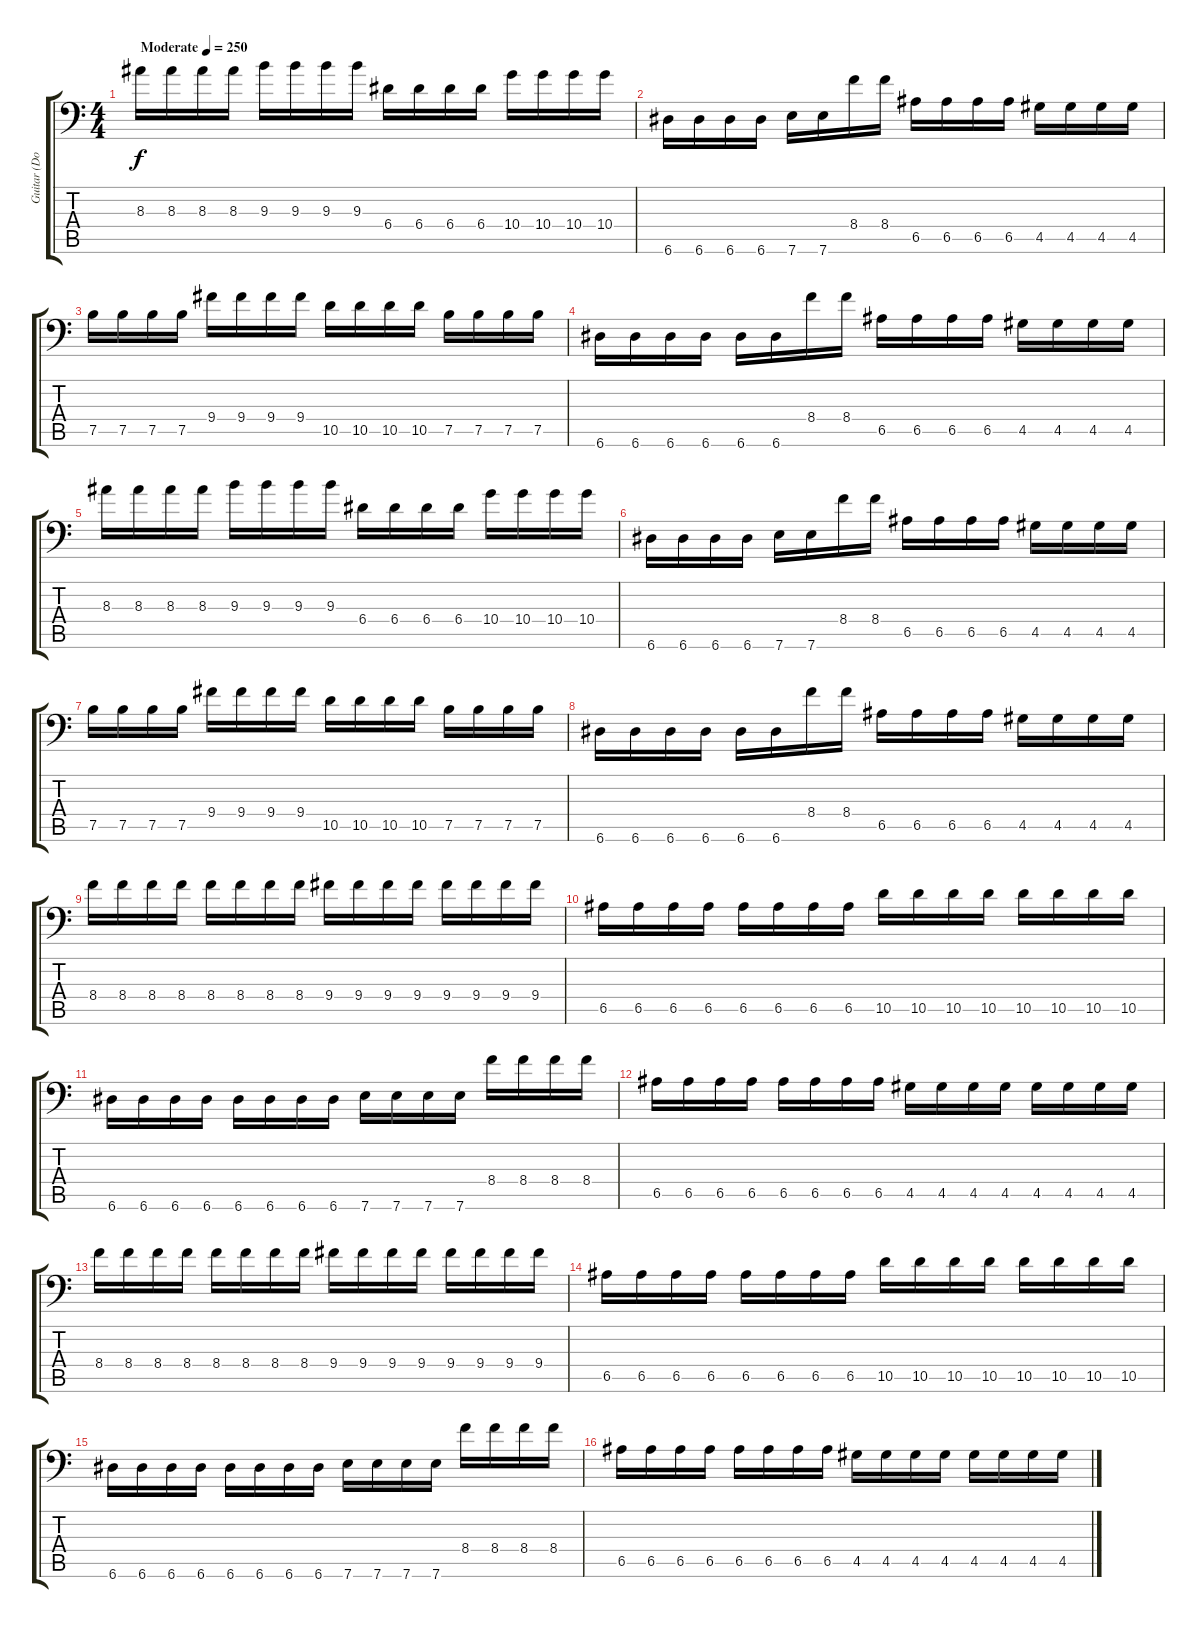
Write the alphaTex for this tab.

\track ("Guitar (Doubled)" "Guitar (Do") {instrument overdrivenguitar}
\staff {score tabs}
\tuning (A3 G3 D3 A2 E2 A1) {hide}
\ts (4 4)
\tempo (250 "Moderate")
\clef f4
\ks c
8.3.16{dy f instrument overdrivenguitar} 8.3.16 8.3.16 8.3.16 9.3.16 9.3.16 9.3.16 9.3.16 6.4.16 6.4.16 6.4.16 6.4.16 10.4.16 10.4.16 10.4.16 10.4.16 |
6.6.16 6.6.16 6.6.16 6.6.16 7.6.16 7.6.16 8.4.16 8.4.16 6.5.16 6.5.16 6.5.16 6.5.16 4.5.16 4.5.16 4.5.16 4.5.16 |
7.5.16 7.5.16 7.5.16 7.5.16 9.4.16 9.4.16 9.4.16 9.4.16 10.5.16 10.5.16 10.5.16 10.5.16 7.5.16 7.5.16 7.5.16 7.5.16 |
6.6.16 6.6.16 6.6.16 6.6.16 6.6.16 6.6.16 8.4.16 8.4.16 6.5.16 6.5.16 6.5.16 6.5.16 4.5.16 4.5.16 4.5.16 4.5.16 |
8.3.16 8.3.16 8.3.16 8.3.16 9.3.16 9.3.16 9.3.16 9.3.16 6.4.16 6.4.16 6.4.16 6.4.16 10.4.16 10.4.16 10.4.16 10.4.16 |
6.6.16 6.6.16 6.6.16 6.6.16 7.6.16 7.6.16 8.4.16 8.4.16 6.5.16 6.5.16 6.5.16 6.5.16 4.5.16 4.5.16 4.5.16 4.5.16 |
7.5.16 7.5.16 7.5.16 7.5.16 9.4.16 9.4.16 9.4.16 9.4.16 10.5.16 10.5.16 10.5.16 10.5.16 7.5.16 7.5.16 7.5.16 7.5.16 |
6.6.16 6.6.16 6.6.16 6.6.16 6.6.16 6.6.16 8.4.16 8.4.16 6.5.16 6.5.16 6.5.16 6.5.16 4.5.16 4.5.16 4.5.16 4.5.16 |
8.4.16 8.4.16 8.4.16 8.4.16 8.4.16 8.4.16 8.4.16 8.4.16 9.4.16 9.4.16 9.4.16 9.4.16 9.4.16 9.4.16 9.4.16 9.4.16 |
6.5.16 6.5.16 6.5.16 6.5.16 6.5.16 6.5.16 6.5.16 6.5.16 10.5.16 10.5.16 10.5.16 10.5.16 10.5.16 10.5.16 10.5.16 10.5.16 |
6.6.16 6.6.16 6.6.16 6.6.16 6.6.16 6.6.16 6.6.16 6.6.16 7.6.16 7.6.16 7.6.16 7.6.16 8.4.16 8.4.16 8.4.16 8.4.16 |
6.5.16 6.5.16 6.5.16 6.5.16 6.5.16 6.5.16 6.5.16 6.5.16 4.5.16 4.5.16 4.5.16 4.5.16 4.5.16 4.5.16 4.5.16 4.5.16 |
8.4.16 8.4.16 8.4.16 8.4.16 8.4.16 8.4.16 8.4.16 8.4.16 9.4.16 9.4.16 9.4.16 9.4.16 9.4.16 9.4.16 9.4.16 9.4.16 |
6.5.16 6.5.16 6.5.16 6.5.16 6.5.16 6.5.16 6.5.16 6.5.16 10.5.16 10.5.16 10.5.16 10.5.16 10.5.16 10.5.16 10.5.16 10.5.16 |
6.6.16 6.6.16 6.6.16 6.6.16 6.6.16 6.6.16 6.6.16 6.6.16 7.6.16 7.6.16 7.6.16 7.6.16 8.4.16 8.4.16 8.4.16 8.4.16 |
6.5.16 6.5.16 6.5.16 6.5.16 6.5.16 6.5.16 6.5.16 6.5.16 4.5.16 4.5.16 4.5.16 4.5.16 4.5.16 4.5.16 4.5.16 4.5.16
